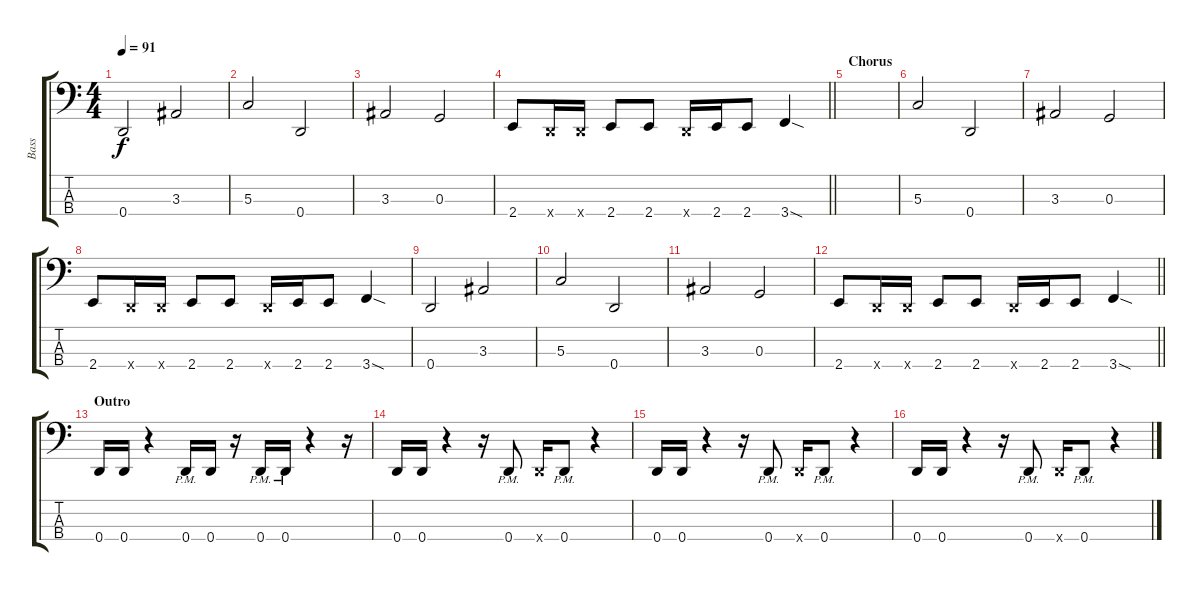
\track ("Bass" "Bass") {instrument electricbassfinger}
\staff {score tabs}
\tuning (F2 C2 G1 D1) {hide}
\ts (4 4)
\tempo 91
\clef f4
\ks c
0.4.2{dy f} 3.3.2 |
5.3.2 0.4.2 |
3.3.2 0.3.2 |
\barLineRight lightlight
2.4.8 0.4{x}.16 0.4{x}.16 2.4.8 2.4.8 0.4{x}.16 2.4.16 2.4.8 3.4{sod}.4 |
\section ("" "Chorus")
|
5.3.2 0.4.2 |
3.3.2 0.3.2 |
2.4.8 0.4{x}.16 0.4{x}.16 2.4.8 2.4.8 0.4{x}.16 2.4.16 2.4.8 3.4{sod}.4 |
0.4.2 3.3.2 |
5.3.2 0.4.2 |
3.3.2 0.3.2 |
\barLineRight lightlight
2.4.8 0.4{x}.16 0.4{x}.16 2.4.8 2.4.8 0.4{x}.16 2.4.16 2.4.8 3.4{sod}.4 |
\section ("" "Outro")
0.4.16 0.4.16 r.4 0.4{pm}.16 0.4.16 r.16 0.4{pm}.16 0.4{pm}.16 r.4 r.16 |
0.4.16 0.4.16 r.4 r.16 0.4{pm}.8 0.4{x}.16 0.4{pm}.8 r.4 |
0.4.16 0.4.16 r.4 r.16 0.4{pm}.8 0.4{x}.16 0.4{pm}.8 r.4 |
0.4.16 0.4.16 r.4 r.16 0.4{pm}.8 0.4{x}.16 0.4{pm}.8 r.4
